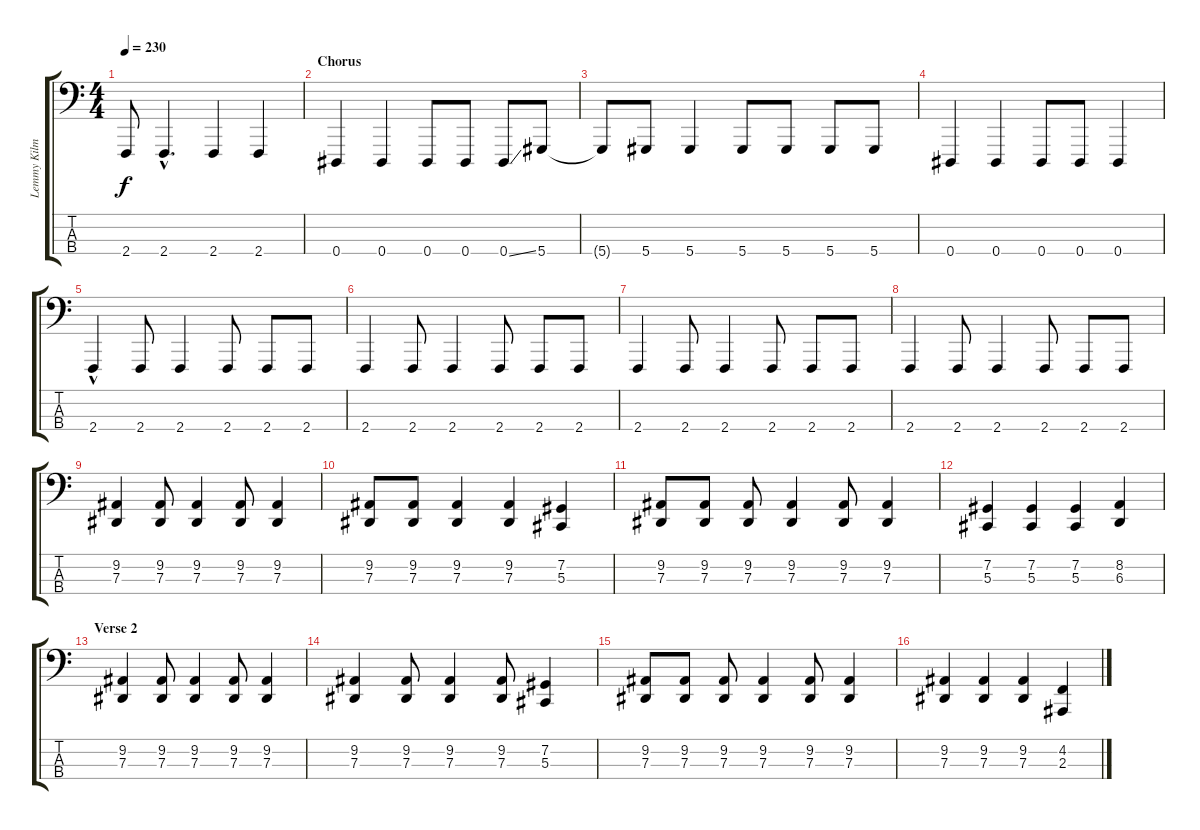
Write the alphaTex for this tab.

\track ("Lemmy Kilmister" "Lemmy Kilm") {instrument baritonesax}
\staff {score tabs}
\tuning (Gb2 Db2 Ab1 Eb1) {hide}
\ts (4 4)
\tempo 230
\clef f4
\ks c
2.4{t}.8{dy f} 2.4{hac}.4{d} 2.4.4 2.4.4 |
\section ("" "Chorus")
0.4.4 0.4.4 0.4.8 0.4.8 0.4{ss}.8 5.4.8 |
5.4{t}.8 5.4.8 5.4.4 5.4.8 5.4.8 5.4.8 5.4.8 |
0.4.4 0.4.4 0.4.8 0.4.8 0.4.4 |
2.4{hac}.4 2.4.8 2.4.4 2.4.8 2.4.8 2.4.8 |
2.4.4 2.4.8 2.4.4 2.4.8 2.4.8 2.4.8 |
2.4.4 2.4.8 2.4.4 2.4.8 2.4.8 2.4.8 |
2.4.4 2.4.8 2.4.4 2.4.8 2.4.8 2.4.8 |
(9.2 7.3).4 (9.2 7.3).8 (9.2 7.3).4 (9.2 7.3).8 (9.2 7.3).4 |
(9.2 7.3).8 (9.2 7.3).8 (9.2 7.3).4 (9.2 7.3).4 (7.2 5.3).4 |
(9.2 7.3).8 (9.2 7.3).8 (9.2 7.3).8 (9.2 7.3).4 (9.2 7.3).8 (9.2 7.3).4 |
(7.2 5.3).4 (7.2 5.3).4 (7.2 5.3).4 (8.2 6.3).4 |
\section ("" "Verse 2")
(9.2 7.3).4 (9.2 7.3).8 (9.2 7.3).4 (9.2 7.3).8 (9.2 7.3).4 |
(9.2 7.3).4 (9.2 7.3).8 (9.2 7.3).4 (9.2 7.3).8 (7.2 5.3).4 |
(9.2 7.3).8 (9.2 7.3).8 (9.2 7.3).8 (9.2 7.3).4 (9.2 7.3).8 (9.2 7.3).4 |
(9.2 7.3).4 (9.2 7.3).4 (9.2 7.3).4 (4.2 2.3).4
